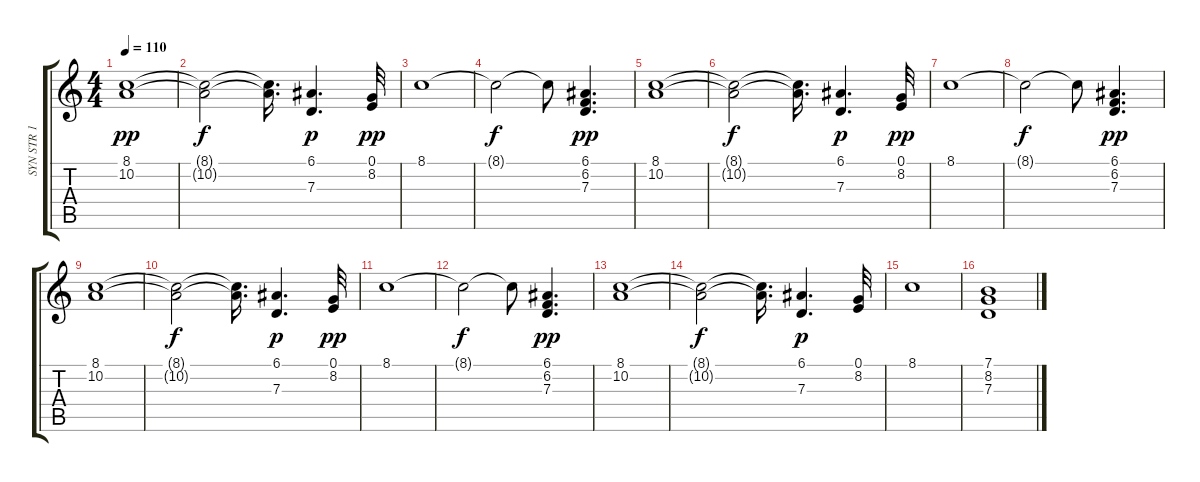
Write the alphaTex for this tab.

\track ("SYN STR 1" "SYN STR 1") {instrument synthstrings1}
\staff {score tabs}
\tuning (E4 B3 G3 D3 A2 E2) {hide}
\ts (4 4)
\tempo 110
\clef g2
\ks c
(8.1 10.2).1{dy pp} |
(8.1{t} 10.2{t}).2{dy f} (8.1{t} 10.2{t}).16{d} (6.1 7.3).4{d dy p} (0.1 8.2).32{dy pp} |
8.1.1 |
8.1{t}.2{dy f} 8.1{t}.8 (6.1 6.2 7.3).4{d dy pp} |
(8.1 10.2).1 |
(8.1{t} 10.2{t}).2{dy f} (8.1{t} 10.2{t}).16{d} (6.1 7.3).4{d dy p} (0.1 8.2).32{dy pp} |
8.1.1 |
8.1{t}.2{dy f} 8.1{t}.8 (6.1 6.2 7.3).4{d dy pp} |
(8.1 10.2).1 |
(8.1{t} 10.2{t}).2{dy f} (8.1{t} 10.2{t}).16{d} (6.1 7.3).4{d dy p} (0.1 8.2).32{dy pp} |
8.1.1 |
8.1{t}.2{dy f} 8.1{t}.8 (6.1 6.2 7.3).4{d dy pp} |
(8.1 10.2).1 |
(8.1{t} 10.2{t}).2{dy f} (8.1{t} 10.2{t}).16{d} (6.1 7.3).4{d dy p} (0.1 8.2).32 |
8.1.1 |
(7.1 8.2 7.3).1
